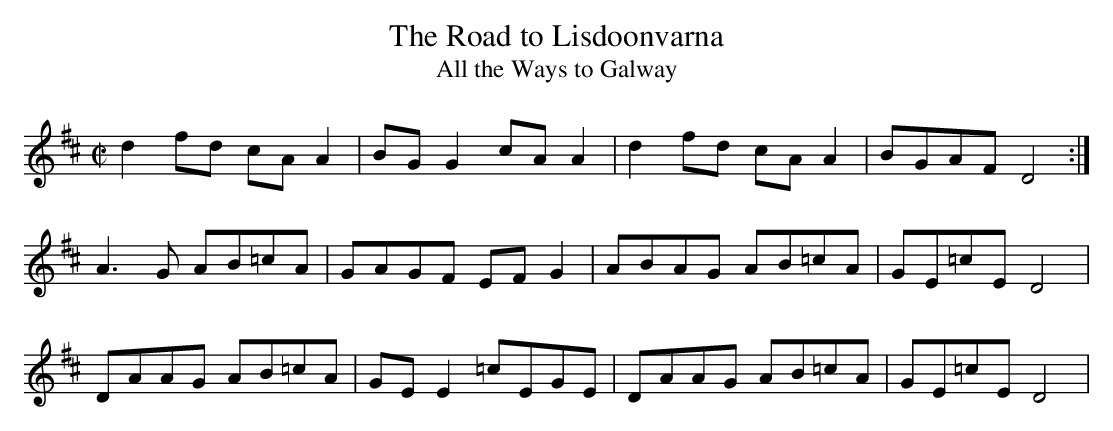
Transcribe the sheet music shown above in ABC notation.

X:1
T:Road to Lisdoonvarna, The
T:All the Ways to Galway
M:C|
K:D
d2fd cAA2|BGG2 cAA2|d2fd cAA2|BGAF D4:|
A3G AB=cA|GAGF EFG2|ABAG AB=cA|GE=cE D4|
DAAG AB=cA|GEE2 =cEGE|DAAG AB=cA|GE=cE D4|
